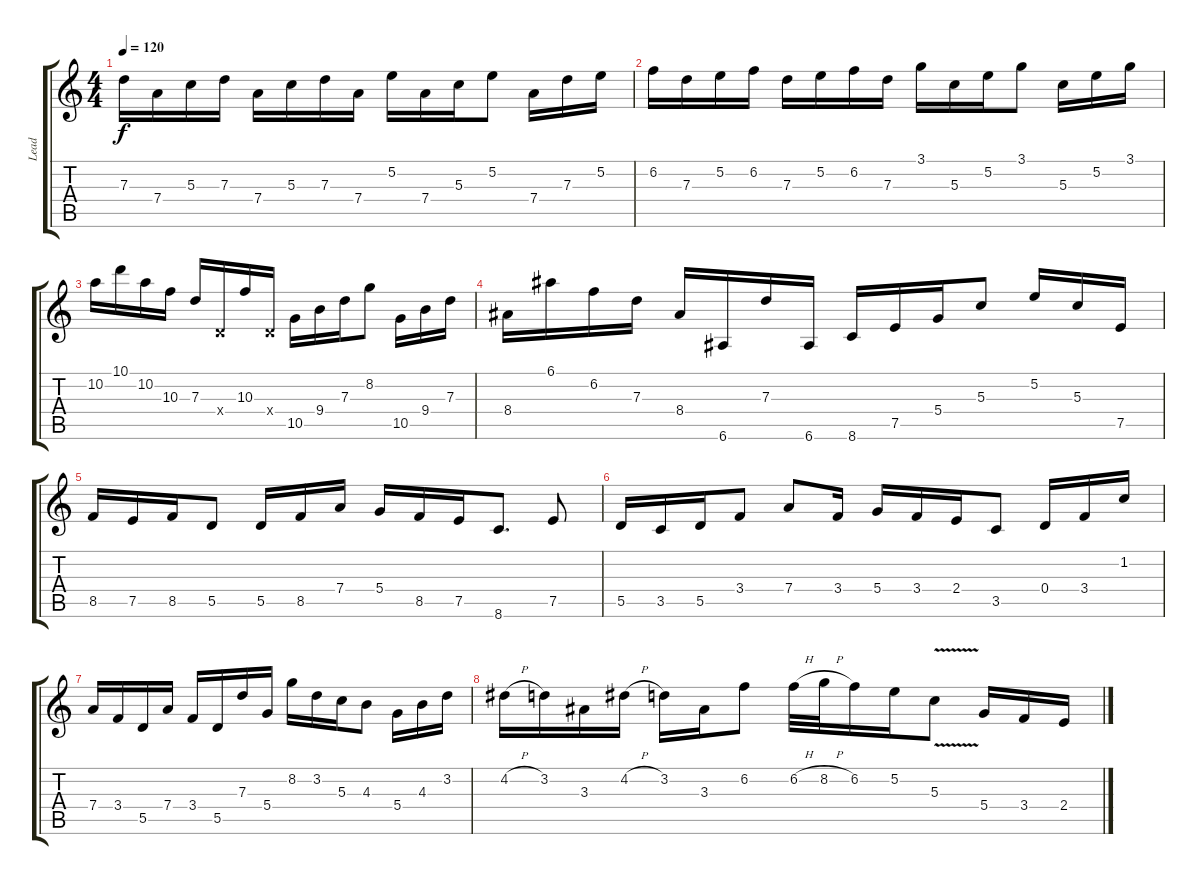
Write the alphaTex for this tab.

\track ("Lead" "Lead") {instrument overdrivenguitar}
\staff {score tabs}
\tuning (E4 B3 G3 D3 A2 E2) {hide}
\ts (4 4)
\tempo 120
\clef g2
\ks c
7.3.16{dy f instrument overdrivenguitar} 7.4.16 5.3.16 7.3.16 7.4.16 5.3.16 7.3.16 7.4.16 5.2.16 7.4.16 5.3.16 5.2.8 7.4.16 7.3.16 5.2.16 |
6.2.16 7.3.16 5.2.16 6.2.16 7.3.16 5.2.16 6.2.16 7.3.16 3.1.16 5.3.16 5.2.16 3.1.8 5.3.16 5.2.16 3.1.16 |
10.2.16 10.1.16 10.2.16 10.3.16 7.3.16 0.4{x}.16 10.3.16 0.4{x}.16 10.5.16 9.4.16 7.3.16 8.2.8 10.5.16 9.4.16 7.3.16 |
8.4.16 6.1.16 6.2.16 7.3.16 8.4.16 6.6.16 7.3.16 6.6.16 8.6.16 7.5.16 5.4.16 5.3.8 5.2.16 5.3.16 7.5.16 |
8.5.16 7.5.16 8.5.16 5.5.8 5.5.16 8.5.16 7.4.16 5.4.16 8.5.16 7.5.16 8.6.8{d} 7.5.8 |
5.5.16 3.5.16 5.5.16 3.4.8 7.4.8 3.4.16 5.4.16 3.4.16 2.4.16 3.5.8 0.4.16 3.4.16 1.2.16 |
7.4.16 3.4.16 5.5.16 7.4.16 3.4.16 5.5.16 7.3.16 5.4.16 8.2.16 3.2.16 5.3.16 4.3.8 5.4.16 4.3.16 3.2.16 |
4.2{h}.16 3.2.16 3.3.16 4.2{h}.16 3.2.16 3.3.16 6.2.8 6.2{h}.32 8.2{h}.32 6.2.16 5.2.16 5.3{v}.8 5.4.16 3.4.16 2.4.16
